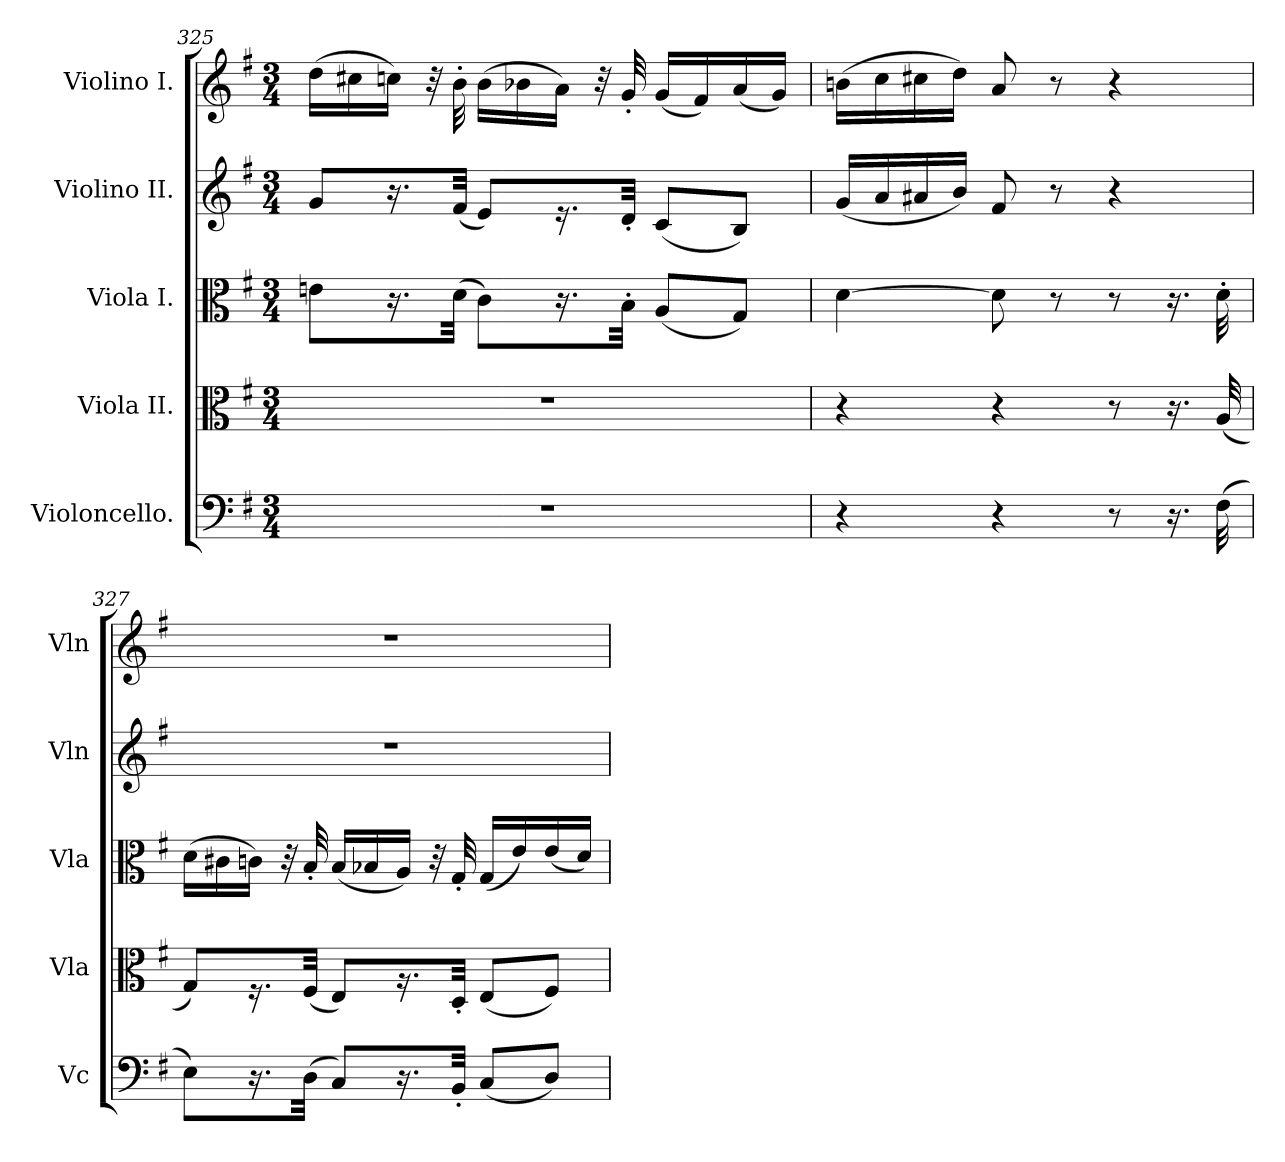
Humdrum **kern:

**kern	**kern	**kern	**kern	**kern
*part5	*part4	*part3	*part2	*part1
*staff5	*staff4	*staff3	*staff2	*staff1
*I"Violoncello.	*I"Viola II.	*I"Viola I.	*I"Violino II.	*I"Violino I.
*I'Vc	*I'Vla	*I'Vla	*I'Vln	*I'Vln
!!LO:PB:g=z
*clefF4	*clefC3	*clefC3	*clefG2	*clefG2
*k[f#]	*k[f#]	*k[f#]	*k[f#]	*k[f#]
*M3/4	*M3/4	*M3/4	*M3/4	*M3/4
=325	=325	=325	=325	=325
2.r	2.r	8en\L	8g/L	(>16dd\LL
.	.	.	.	16cc#X\
.	.	16.r	16.r	16ccn\JJ)
.	.	.	.	32r
.	.	(>32d\Jkk	(<32f#/Jkk	32b'\
.	.	8c\L)	8e/L)	(>16b\LL
.	.	.	.	16b-X\
.	.	16.r	16.r	16a\JJ)
.	.	.	.	32r
.	.	32B'\Jkk	32d'/Jkk	32g'/
.	.	(<8A/L	(<8c/L	(<16g/LL
.	.	.	.	16f#/)
.	.	8G/J)	8B/J)	(<16a/
.	.	.	.	16g/JJ)
=326	=326	=326	=326	=326
4r	4r	[4d\	(<16g/LL	(>16bn\LL
.	.	.	16a/	16cc\
.	.	.	16a#X/	16cc#X\
.	.	.	16b/JJ)	16dd\JJ)
4r	4r	8d\]	8f#/	8a/
.	.	8r	8r	8r
8r	8r	8r	4r	4r
16.r	16.r	16.r	.	.
(>32F#\	(<32A/	32d'\	.	.
=327	=327	=327	=327	=327
8E\L)	8G/L)	(>16d\LL	2.r	2.r
.	.	16c#X\	.	.
16.r	16.r	16cn\JJ)	.	.
.	.	32r	.	.
(>32D\Jkk	(<32F#/Jkk	32B'/	.	.
8C/L)	8E/L)	(<16B/LL	.	.
.	.	16B-X/	.	.
16.r	16.rA	16A/JJ)	.	.
.	.	32r	.	.
32BB'/Jkk	32D'/Jkk	32G'/	.	.
(<8C/L	(<8E/L	(<16G/LL	.	.
.	.	16e/)	.	.
8D/J)	8F#/J)	(<16e/	.	.
.	.	16d/JJ)	.	.
=	=	=	=	=
*-	*-	*-	*-	*-
